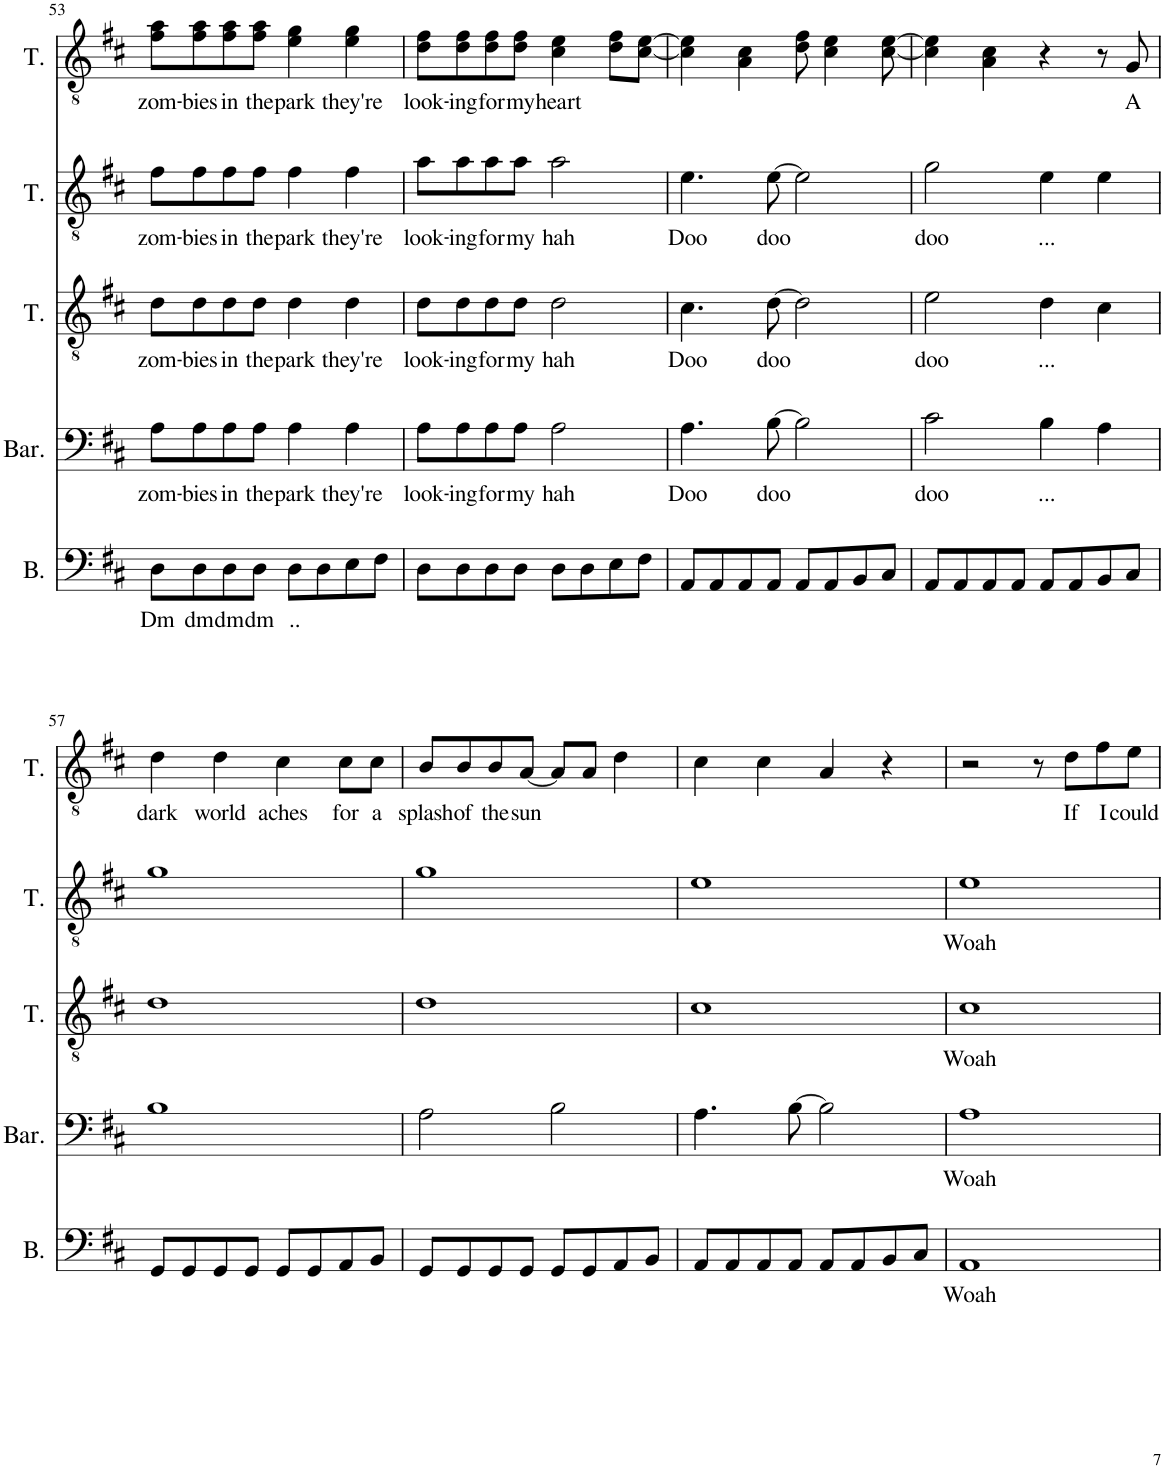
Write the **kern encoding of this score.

**kern	**text	**kern	**text	**kern	**text	**kern	**text	**kern	**text
*part5	*part5	*part4	*part4	*part3	*part3	*part2	*part2	*part1	*part1
*staff5	*staff5	*staff4	*staff4	*staff3	*staff3	*staff2	*staff2	*staff1	*staff1
*I"Bass	*	*I"Baritone	*	*I"Tenor	*	*I"Tenor	*	*I"Tenor	*
*I'B.	*	*I'Bar.	*	*I'T.	*	*I'T.	*	*I'T.	*
!!LO:PB:g=z
*clefF4	*	*clefF4	*	*clefGv2	*	*clefGv2	*	*clefGv2	*
*k[f#c#]	*	*k[f#c#]	*	*k[f#c#]	*	*k[f#c#]	*	*k[f#c#]	*
*M4/4	*	*M4/4	*	*M4/4	*	*M4/4	*	*M4/4	*
=53	=53	=53	=53	=53	=53	=53	=53	=53	=53
!	!LO:LY:b	!	!LO:LY:b	!	!LO:LY:b	!	!LO:LY:b	!	!LO:LY:b
8D\L	Dm	8A\L	zom-	8d\L	zom-	8f#\L	zom-	8f#\ 8a\L	zom-
!	!LO:LY:b	!	!LO:LY:b	!	!LO:LY:b	!	!LO:LY:b	!	!LO:LY:b
8D\	dm	8A\	-bies	8d\	-bies	8f#\	-bies	8f#\ 8a\	-bies
!	!LO:LY:b	!	!LO:LY:b	!	!LO:LY:b	!	!LO:LY:b	!	!LO:LY:b
8D\	dm	8A\	in	8d\	in	8f#\	in	8f#\ 8a\	in
!	!LO:LY:b	!	!LO:LY:b	!	!LO:LY:b	!	!LO:LY:b	!	!LO:LY:b
8D\J	dm	8A\J	the	8d\J	the	8f#\J	the	8f#\ 8a\J	the
!	!LO:LY:b	!	!LO:LY:b	!	!LO:LY:b	!	!LO:LY:b	!	!LO:LY:b
8D\L	..	4A\	park	4d\	park	4f#\	park	4e\ 4g\	park
8D\	.	.	.	.	.	.	.	.	.
!	!	!	!LO:LY:b	!	!LO:LY:b	!	!LO:LY:b	!	!LO:LY:b
8E\	.	4A\	they're	4d\	they're	4f#\	they're	4e\ 4g\	they're
8F#\J	.	.	.	.	.	.	.	.	.
=54	=54	=54	=54	=54	=54	=54	=54	=54	=54
!	!	!	!LO:LY:b	!	!LO:LY:b	!	!LO:LY:b	!	!LO:LY:b
8D\L	.	8A\L	look-	8d\L	look-	8a\L	look-	8d\ 8f#\L	look-
!	!	!	!LO:LY:b	!	!LO:LY:b	!	!LO:LY:b	!	!LO:LY:b
8D\	.	8A\	-ing	8d\	-ing	8a\	-ing	8d\ 8f#\	-ing
!	!	!	!LO:LY:b	!	!LO:LY:b	!	!LO:LY:b	!	!LO:LY:b
8D\	.	8A\	for	8d\	for	8a\	for	8d\ 8f#\	for
!	!	!	!LO:LY:b	!	!LO:LY:b	!	!LO:LY:b	!	!LO:LY:b
8D\J	.	8A\J	my	8d\J	my	8a\J	my	8d\ 8f#\J	my
!	!	!	!LO:LY:b	!	!LO:LY:b	!	!LO:LY:b	!	!LO:LY:b
8D\L	.	2A\	hah	2d\	hah	2a\	hah	4c#\ 4e\	heart
8D\	.	.	.	.	.	.	.	.	.
8E\	.	.	.	.	.	.	.	8d\ 8f#\L	.
8F#\J	.	.	.	.	.	.	.	[8c#\ [8e\J	.
=55	=55	=55	=55	=55	=55	=55	=55	=55	=55
!	!	!	!LO:LY:b	!	!LO:LY:b	!	!LO:LY:b	!	!
8AA/L	.	4.A\	Doo	4.c#\	Doo	4.e\	Doo	4c#\] 4e\]	.
8AA/	.	.	.	.	.	.	.	.	.
8AA/	.	.	.	.	.	.	.	4A\ 4c#\	.
!	!	!	!LO:LY:b	!	!LO:LY:b	!	!LO:LY:b	!	!
8AA/J	.	[8B\	doo	[8d\	doo	[8e\	doo	.	.
8AA/L	.	2B\]	.	2d\]	.	2e\]	.	8d\ 8f#\	.
8AA/	.	.	.	.	.	.	.	4c#\ 4e\	.
8BB/	.	.	.	.	.	.	.	.	.
8C#/J	.	.	.	.	.	.	.	[8c#\ [8e\	.
=56	=56	=56	=56	=56	=56	=56	=56	=56	=56
!	!	!	!LO:LY:b	!	!LO:LY:b	!	!LO:LY:b	!	!
8AA/L	.	2c#\	doo	2e\	doo	2g\	doo	4c#\] 4e\]	.
8AA/	.	.	.	.	.	.	.	.	.
8AA/	.	.	.	.	.	.	.	4A\ 4c#\	.
8AA/J	.	.	.	.	.	.	.	.	.
!	!	!	!LO:LY:b	!	!LO:LY:b	!	!LO:LY:b	!	!
8AA/L	.	4B\	...	4d\	...	4e\	...	4r	.
8AA/	.	.	.	.	.	.	.	.	.
8BB/	.	4A\	.	4c#\	.	4e\	.	8r	.
!	!	!	!	!	!	!	!	!	!LO:LY:b
8C#/J	.	.	.	.	.	.	.	8G/	A
!!LO:LB:g=z
=57	=57	=57	=57	=57	=57	=57	=57	=57	=57
!	!	!	!	!	!	!	!	!	!LO:LY:b
8GG/L	.	1B	.	1d	.	1g	.	4d\	dark
8GG/	.	.	.	.	.	.	.	.	.
!	!	!	!	!	!	!	!	!	!LO:LY:b
8GG/	.	.	.	.	.	.	.	4d\	world
8GG/J	.	.	.	.	.	.	.	.	.
!	!	!	!	!	!	!	!	!	!LO:LY:b
8GG/L	.	.	.	.	.	.	.	4c#\	aches
8GG/	.	.	.	.	.	.	.	.	.
!	!	!	!	!	!	!	!	!	!LO:LY:b
8AA/	.	.	.	.	.	.	.	8c#\L	for
!	!	!	!	!	!	!	!	!	!LO:LY:b
8BB/J	.	.	.	.	.	.	.	8c#\J	a
=58	=58	=58	=58	=58	=58	=58	=58	=58	=58
!	!	!	!	!	!	!	!	!	!LO:LY:b
8GG/L	.	2A\	.	1d	.	1g	.	8B/L	splash
!	!	!	!	!	!	!	!	!	!LO:LY:b
8GG/	.	.	.	.	.	.	.	8B/	of
!	!	!	!	!	!	!	!	!	!LO:LY:b
8GG/	.	.	.	.	.	.	.	8B/	the
!	!	!	!	!	!	!	!	!	!LO:LY:b
8GG/J	.	.	.	.	.	.	.	[8A/J	sun
8GG/L	.	2B\	.	.	.	.	.	8A/L]	.
8GG/	.	.	.	.	.	.	.	8A/J	.
8AA/	.	.	.	.	.	.	.	4d\	.
8BB/J	.	.	.	.	.	.	.	.	.
=59	=59	=59	=59	=59	=59	=59	=59	=59	=59
8AA/L	.	4.A\	.	1c#	.	1e	.	4c#\	.
8AA/	.	.	.	.	.	.	.	.	.
8AA/	.	.	.	.	.	.	.	4c#\	.
8AA/J	.	[8B\	.	.	.	.	.	.	.
8AA/L	.	2B\]	.	.	.	.	.	4A/	.
8AA/	.	.	.	.	.	.	.	.	.
8BB/	.	.	.	.	.	.	.	4r	.
8C#/J	.	.	.	.	.	.	.	.	.
=60	=60	=60	=60	=60	=60	=60	=60	=60	=60
!	!LO:LY:b	!	!LO:LY:b	!	!LO:LY:b	!	!LO:LY:b	!	!
1AA	Woah	1A	Woah	1c#	Woah	1e	Woah	2r	.
.	.	.	.	.	.	.	.	8r	.
!	!	!	!	!	!	!	!	!	!LO:LY:b
.	.	.	.	.	.	.	.	8d\L	If
!	!	!	!	!	!	!	!	!	!LO:LY:b
.	.	.	.	.	.	.	.	8f#\	I
!	!	!	!	!	!	!	!	!	!LO:LY:b
.	.	.	.	.	.	.	.	8e\J	could
=	=	=	=	=	=	=	=	=	=
*-	*-	*-	*-	*-	*-	*-	*-	*-	*-
